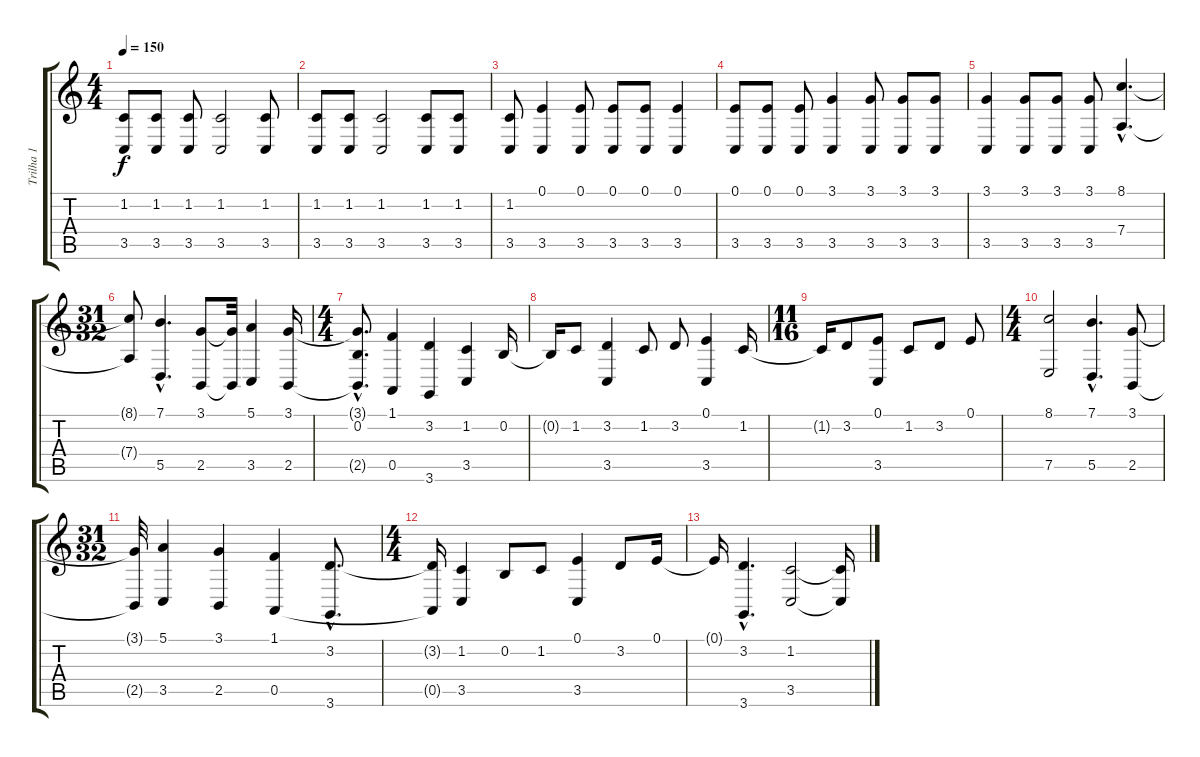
\track ("Trilha 1" "Trilha 1") {instrument acousticgrandpiano}
\staff {score tabs}
\tuning (E4 B3 G3 D3 A2 E2) {hide}
\ts (4 4)
\tempo 150
\clef g2
\ks c
(1.2 3.5).8{dy f instrument acousticgrandpiano} (1.2 3.5).8 (1.2 3.5).8 (1.2 3.5).2 (1.2 3.5).8 |
(1.2 3.5).8 (1.2 3.5).8 (1.2 3.5).2 (1.2 3.5).8 (1.2 3.5).8 |
(1.2 3.5).8 (0.1 3.5).4 (0.1 3.5).8 (0.1 3.5).8 (0.1 3.5).8 (0.1 3.5).4 |
(0.1 3.5).8 (0.1 3.5).8 (0.1 3.5).8 (3.1 3.5).4 (3.1 3.5).8 (3.1 3.5).8 (3.1 3.5).8 |
(3.1 3.5).4 (3.1 3.5).8 (3.1 3.5).8 (3.1 3.5).8 (8.1{hac} 7.4{hac}).4{d} |
\ts (31 32)
(8.1{t} 7.4{t}).8 (7.1{hac} 5.5{hac}).4{d} (3.1 2.5).8 (3.1{t} 2.5{t}).32 (5.1 3.5).4 (3.1 2.5).16 |
\ts (4 4)
(3.1{hac t} 0.2{hac} 2.5{hac t}).8{d} (1.1 0.5).4 (3.2 3.6).4 (1.2 3.5).4 0.2.16 |
0.2{t}.16 1.2.8 (3.2 3.5).4 1.2.8 3.2.8 (0.1 3.5).4 1.2.16 |
\ts (11 16)
1.2{t}.16 3.2.8 (0.1 3.5).8 1.2.8 3.2.8 0.1.8 |
\ts (4 4)
(8.1 7.5).2 (7.1{hac} 5.5{hac}).4{d} (3.1 2.5).8 |
\ts (31 32)
(3.1{t} 2.5{t}).32 (5.1 3.5).4 (3.1 2.5).4 (1.1 0.5).4 (3.2{hac} 3.6{hac}).8{d} |
\ts (4 4)
(3.2{t} 0.5{t}).16 (1.2 3.5).4 0.2.8 1.2.8 (0.1 3.5).4 3.2.8 0.1.16 |
0.1{t}.16 (3.2{hac} 3.6{hac}).4{d} (1.2 3.5).2 (1.2{t} 3.5{t}).16
